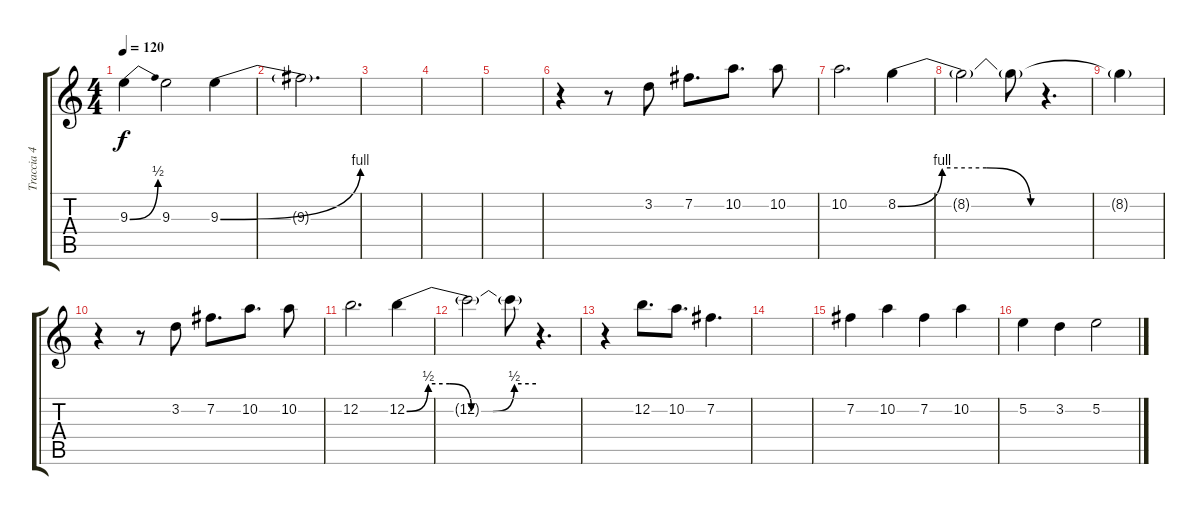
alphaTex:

\track ("Traccia 4" "Traccia 4") {instrument contrabass}
\staff {score tabs}
\tuning (E4 B3 G3 D3 A2 E2) {hide}
\ts (4 4)
\tempo 120
\clef g2
\ks c
9.3{be (bend 0 0 60 2)}.4{dy f} 9.3.2 9.3{be (bend 0 0 60 4)}.4 |
9.3{t}.2{d} |
|
|
|
r.4 r.8 3.2.8 7.2.8{d} 10.2.8{d} 10.2.8 |
10.2.2{d} 8.2{be (custom 0 0 10 4 20 4 30 0 60 0)}.4 |
8.2{t}.2 8.2{t}.8 r.4{d} |
8.2{t}.4 |
r.4 r.8 3.2.8 7.2.8{d} 10.2.8{d} 10.2.8 |
12.2.2{d} 12.2{be (custom 0 0 10 2 20 2 30 0 40 0 50 2 60 2)}.4 |
12.2{t}.2 12.2{t}.8 r.4{d} |
r.4 12.2.8{d} 10.2.8{d} 7.2.4{d} |
|
7.2.4 10.2.4 7.2.4 10.2.4 |
5.2.4 3.2.4 5.2.2
